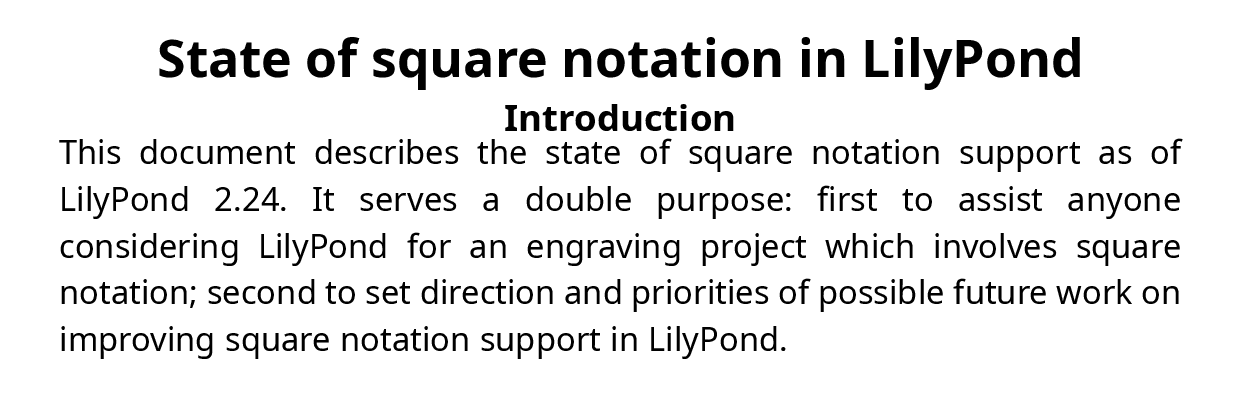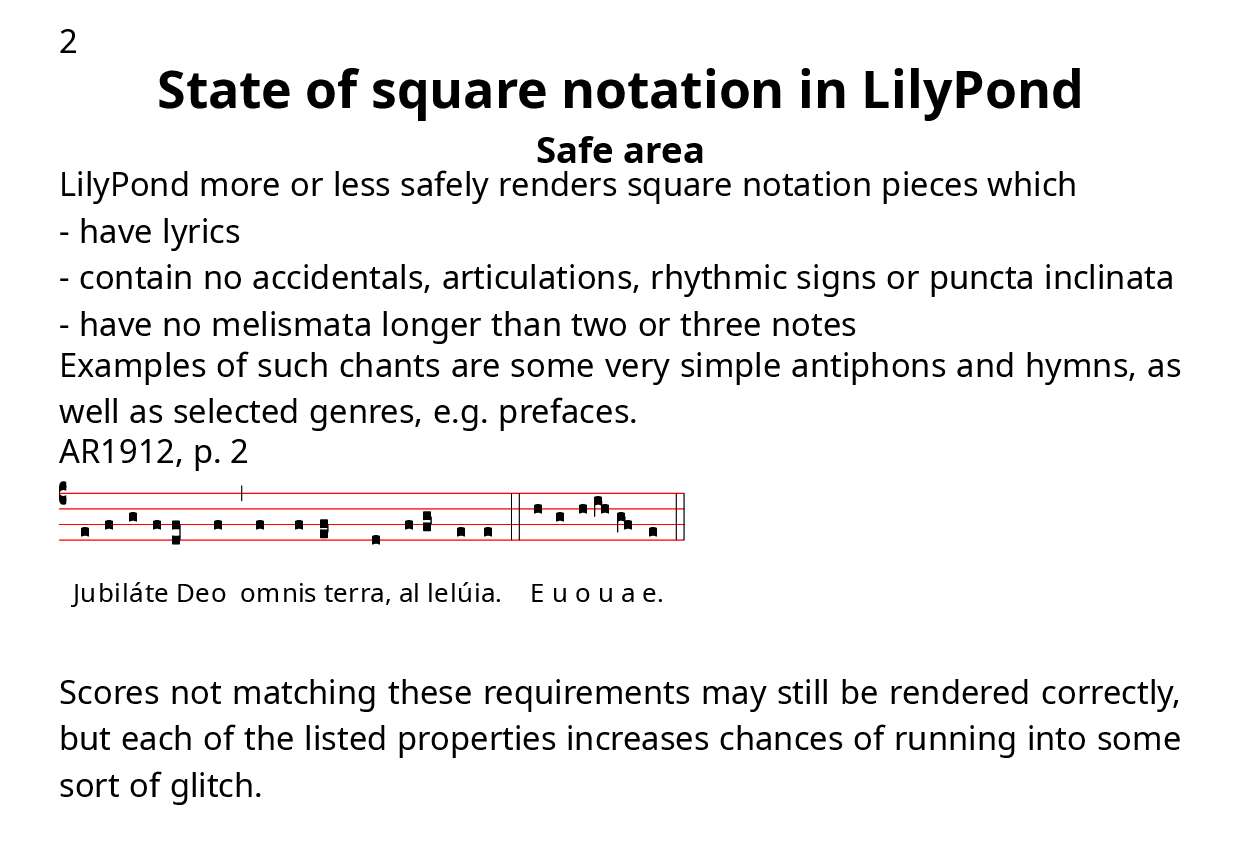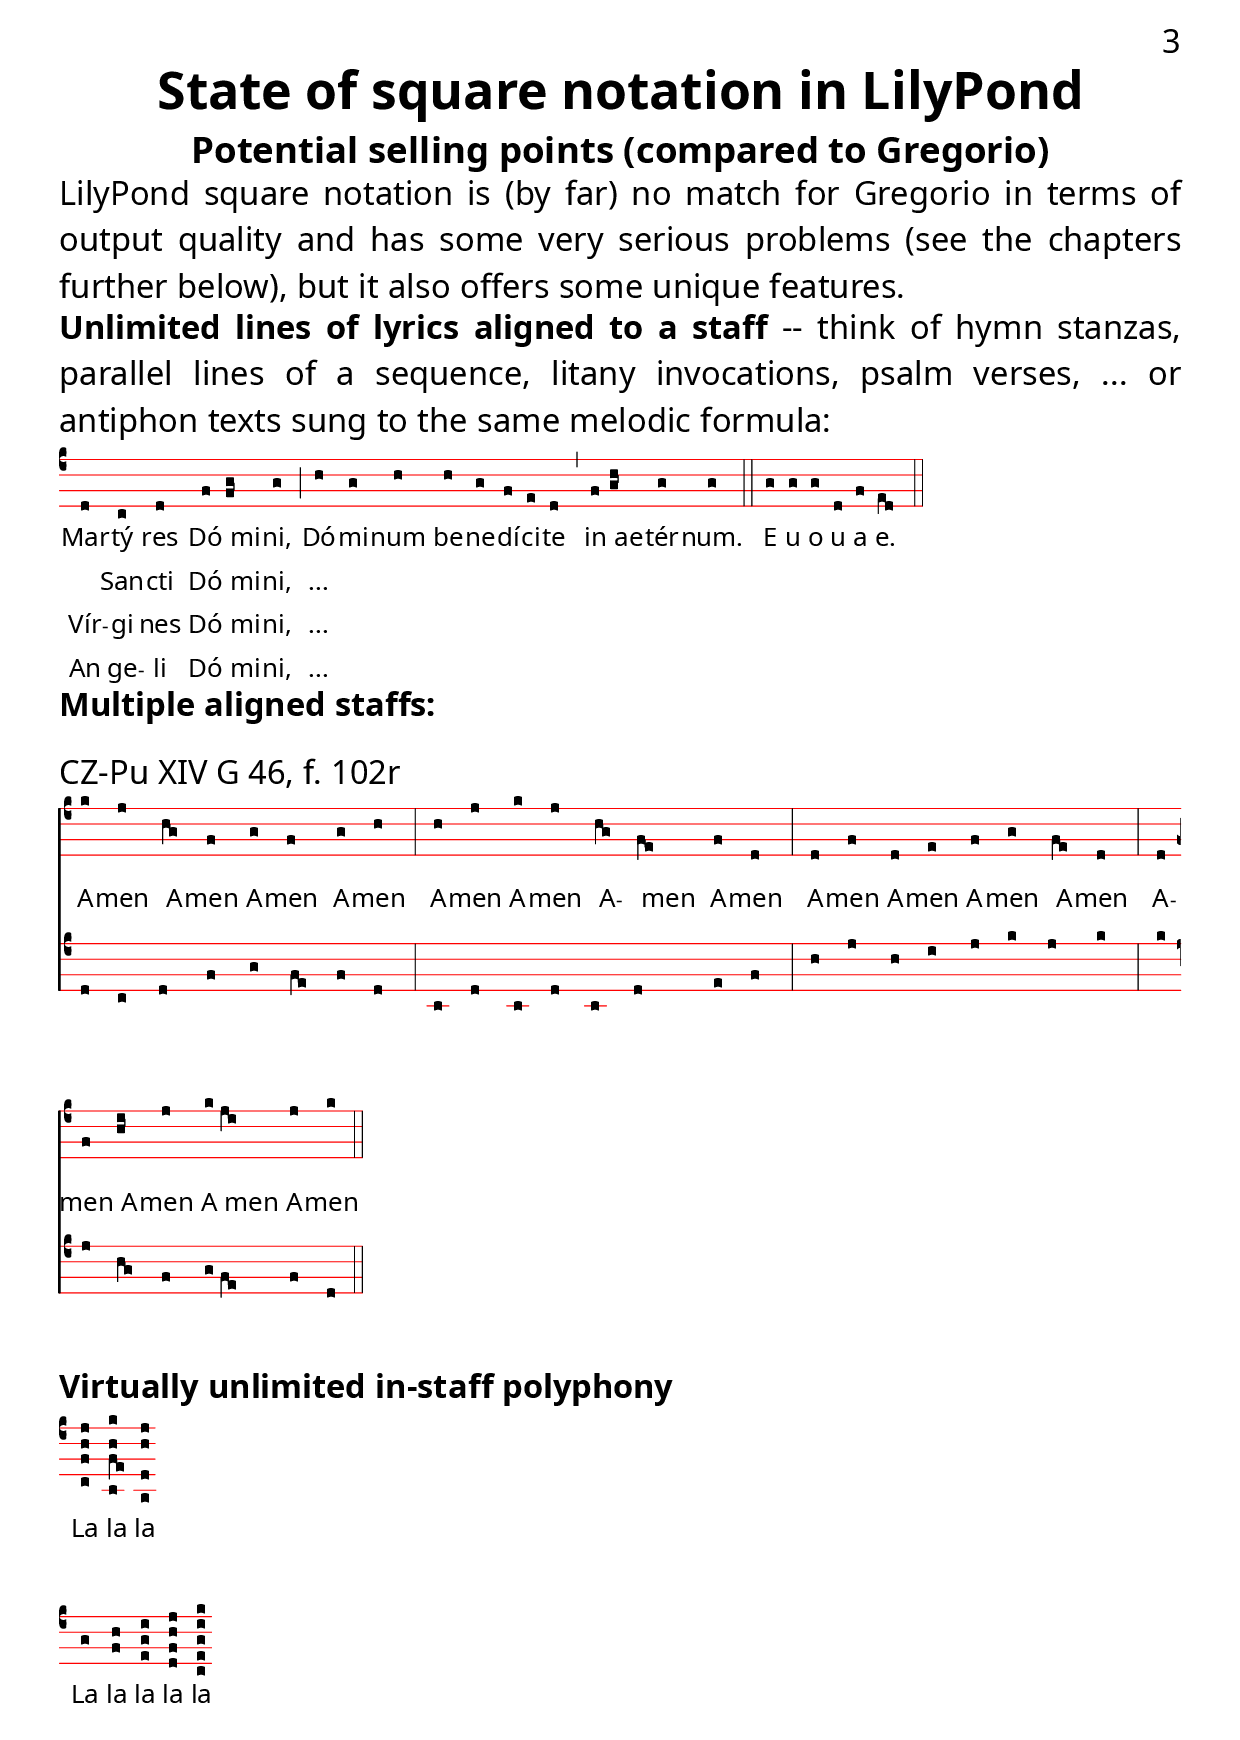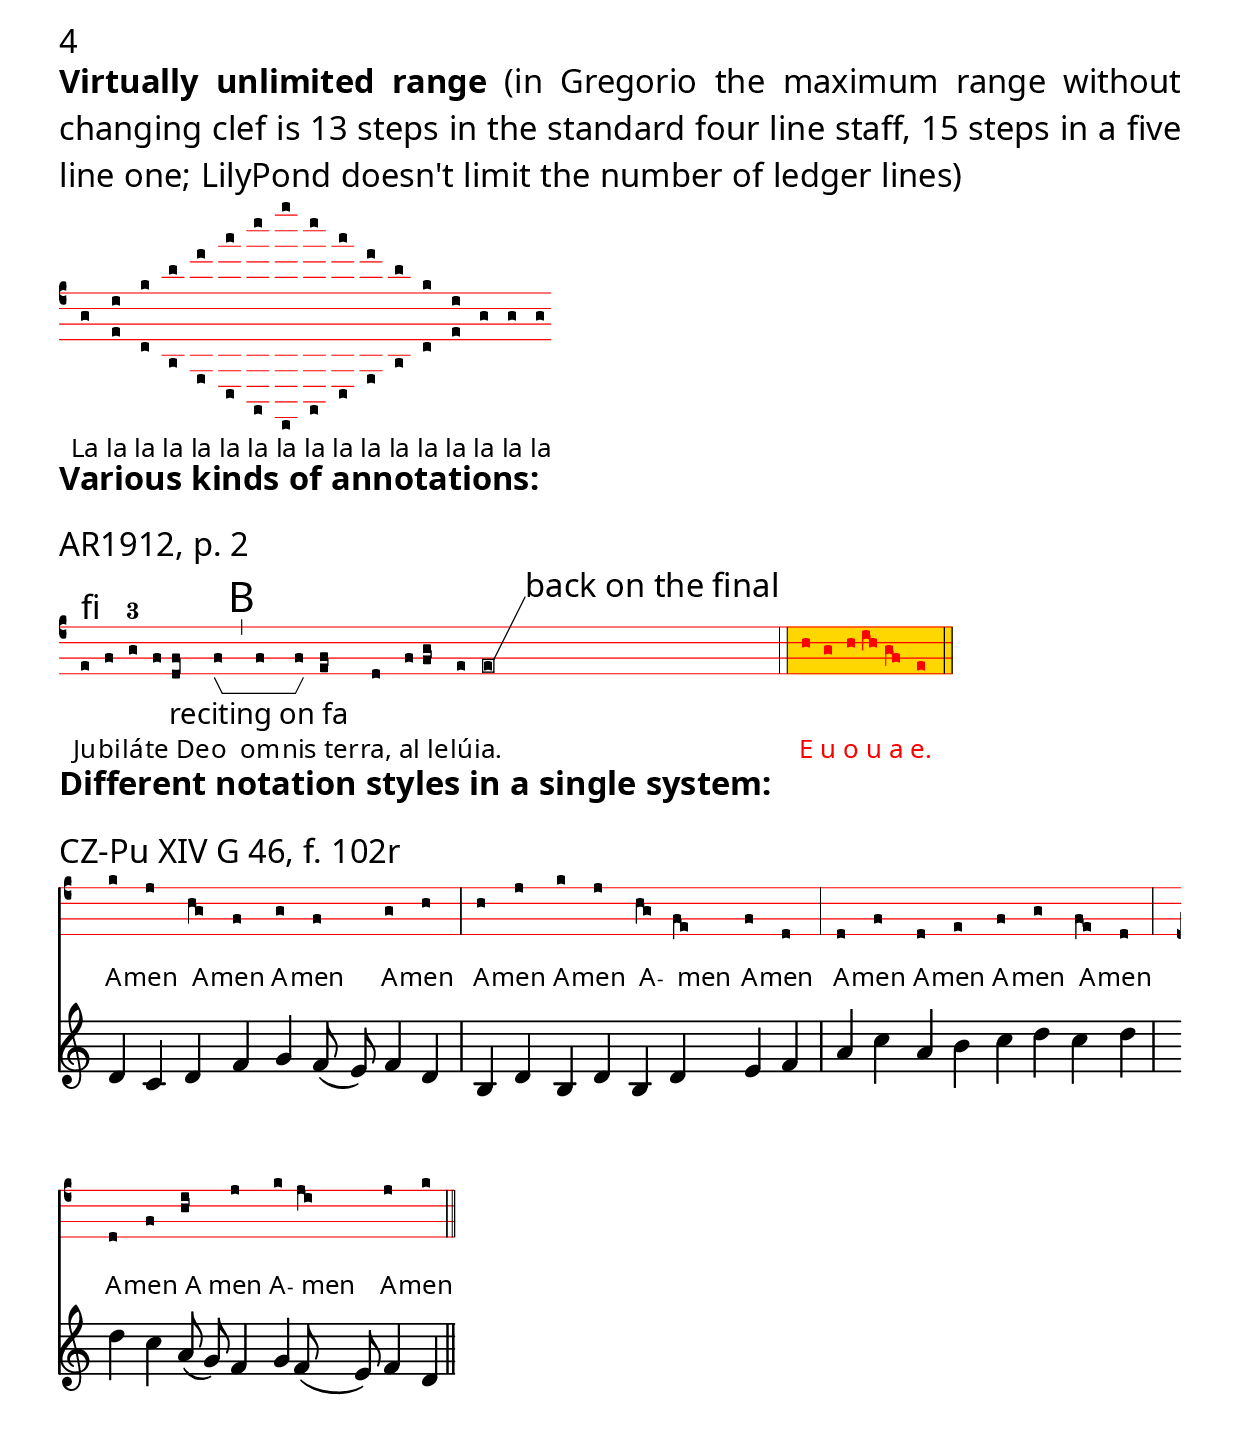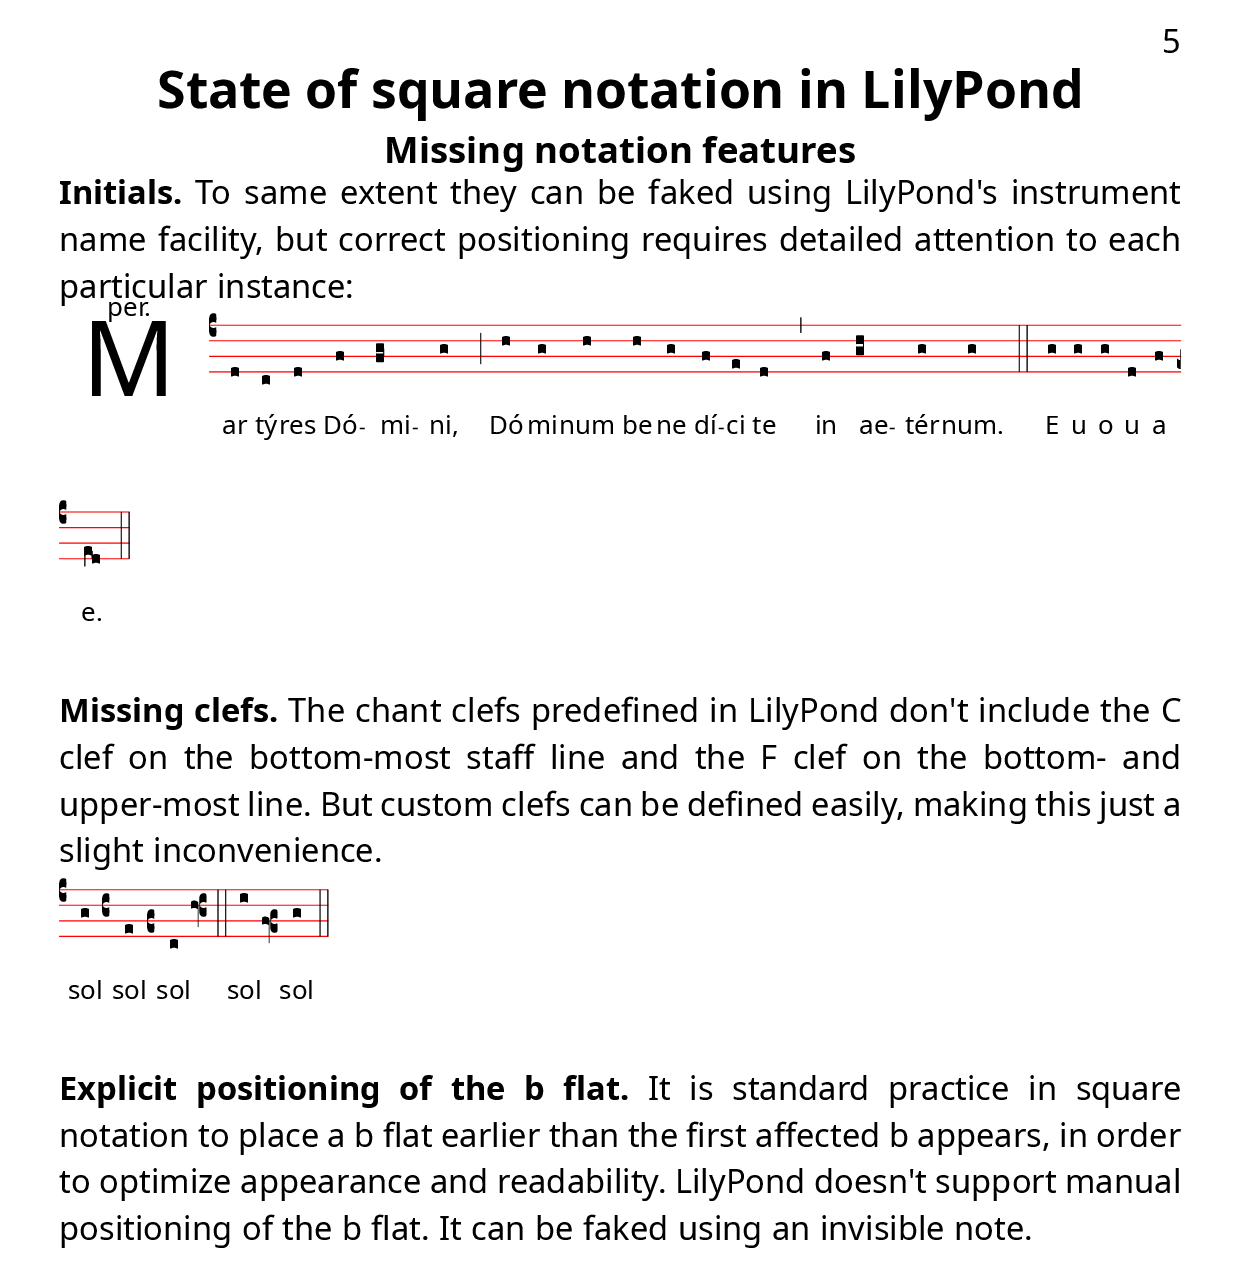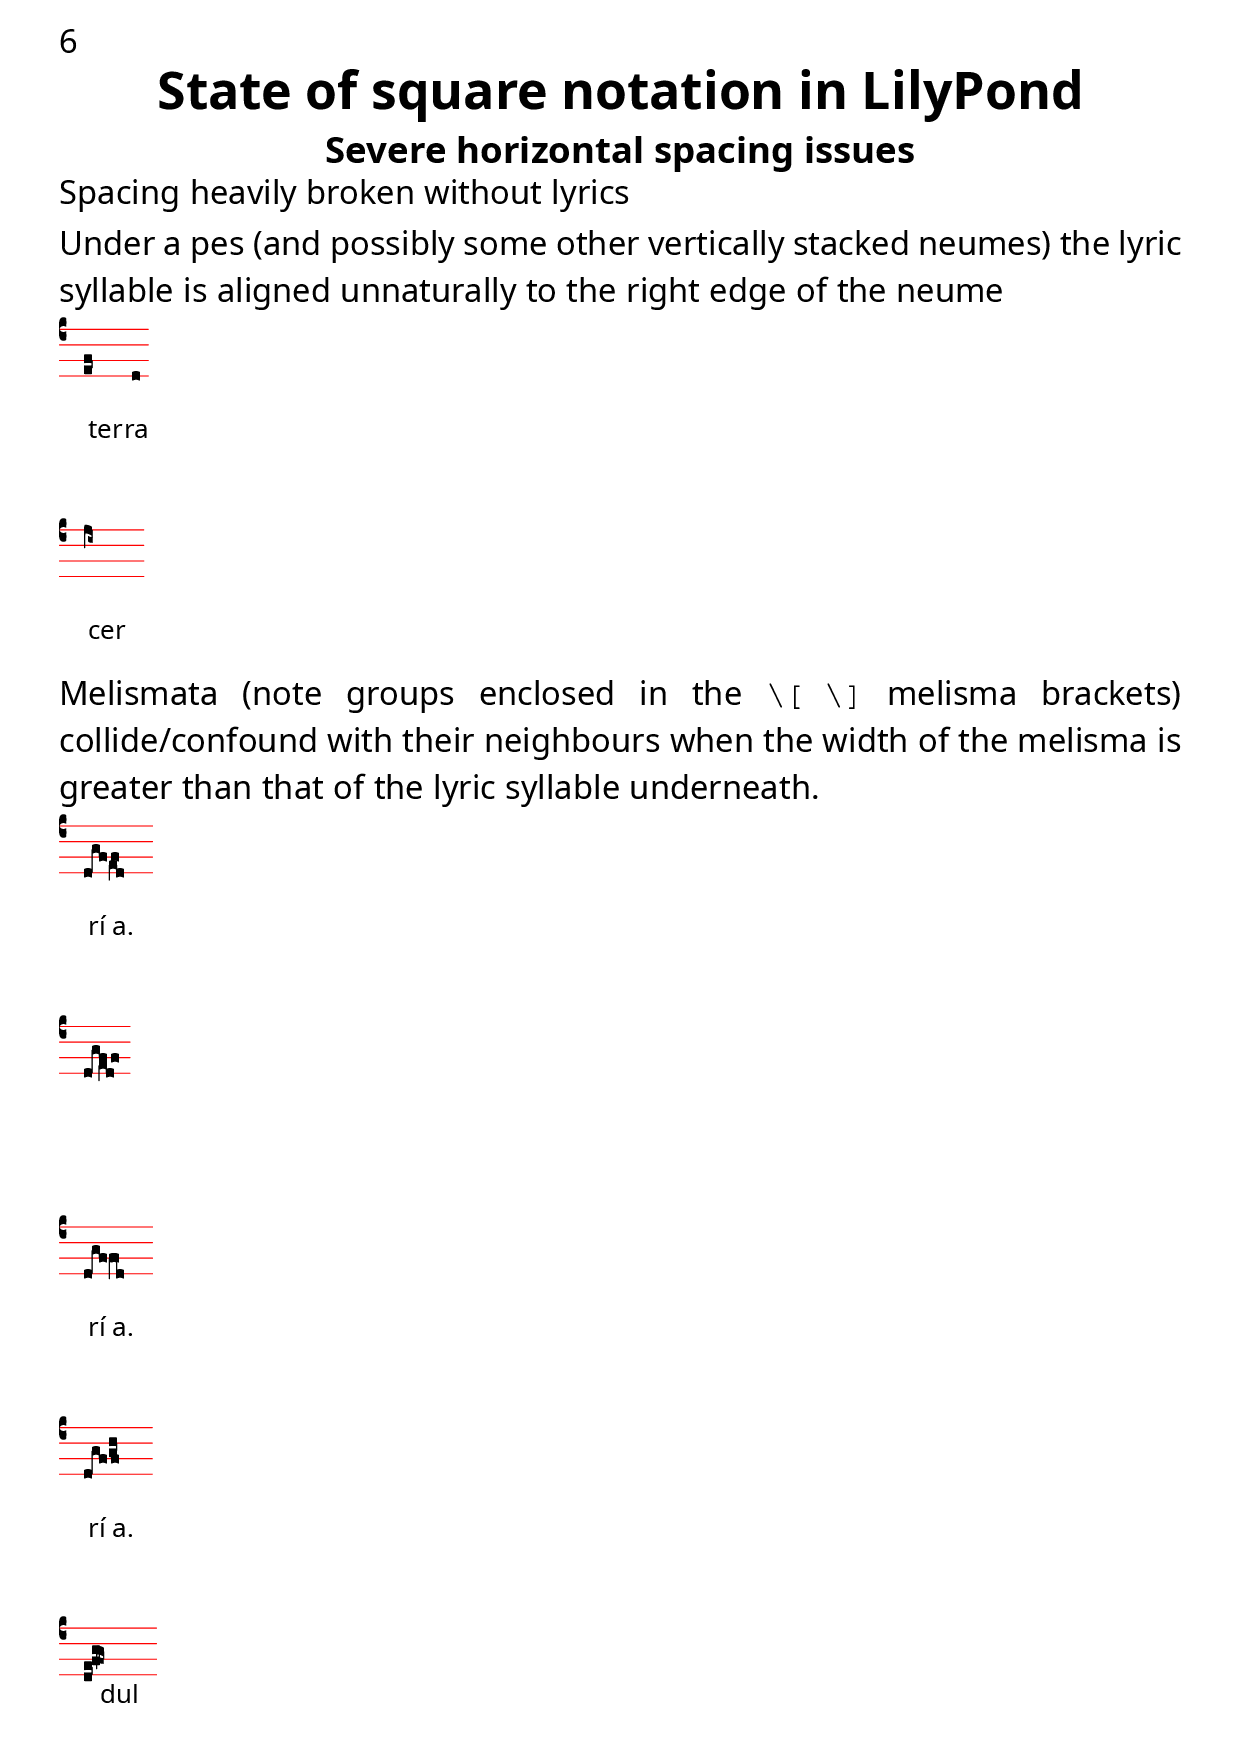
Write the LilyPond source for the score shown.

\version "2.24.1"

\include "gregorian.ly"
\version "2.24.1"

#(set-global-staff-size 30)

\paper {
  #(define fonts
     (set-global-fonts
      #:roman "Junicode"
      #:factor (/ staff-height pt 21)))

  markup-markup-spacing.basic-distance = #4
}

\layout {
  \override VaticanaLyrics.LyricText.font-size = #-2
}


\header {
  title = "State of square notation in LilyPond"
}

\bookpart {
  \header { subtitle = "Introduction" }

  \markup\justify{
    This document describes the state of square notation support
    as of LilyPond 2.24.
    It serves a double purpose:
    first to assist anyone considering LilyPond for an engraving project
    which involves square notation;
    second to set direction and priorities of possible future work on
    improving square notation support in LilyPond.
  }
}

\bookpart {
  \header { subtitle = "Safe area" }

  \markup\column{
    \line{LilyPond more or less safely renders square notation pieces which}
    \line{- have lyrics}
    \line{- contain no accidentals, articulations, rhythmic signs or puncta inclinata}
    \line{- have no melismata longer than two or three notes}
  }
  \markup\justify{
    Examples of such chants are some very simple antiphons and hymns,
    as well as selected genres, e.g. prefaces.
  }

  \score {
    <<
    \new VaticanaVoice = "v" {
      \clef "vaticana-do3"
      e f g f \[ d\melisma \pes f\melismaEnd \] f \divisioMinima
      f f \[ e\melisma \pes f\melismaEnd \] d f \[ f\melisma \pes g\melismaEnd \] e e \finalis
      a g a \[ b\melisma \flexa a\melismaEnd \] \[ g\melisma \flexa f\melismaEnd \] e \finalis
    }
    \new VaticanaLyrics \lyricsto "v" {
      Ju -- bi -- lá -- te De -- o
      om -- nis ter -- ra, al -- le -- lú -- ia.
      E u o u a e.
    }
    >>
    \header {
      piece = "AR1912, p. 2"
    }
  }


  \markup\justify{
    Scores not matching these requirements may still be rendered correctly,
    but each of the listed properties increases chances of running into
    some sort of glitch.
  }

  % TODO example of a piece rendering correctly even with the risky features
}

\bookpart {
  \header {
    subtitle = "Potential selling points (compared to Gregorio)"
  }

  \markup\justify{
    LilyPond square notation is (by far) no match for Gregorio in terms of
    output quality and has some very serious problems (see the chapters
    further below), but it also offers some unique features.
  }

  \markup\justify{
    \bold{Unlimited lines of lyrics aligned to a staff}
    -- think of hymn stanzas, parallel lines of a sequence,
    litany invocations, psalm verses, ...
    or antiphon texts sung to the same melodic formula:
  }

  \score {
    <<
    \new VaticanaVoice = "v" {
      \clef "vaticana-do3"
      d c d f \[ f\melisma \pes g\melismaEnd \] g \divisioMaior
      a g a a g f e d \divisioMinima f \[ g\melisma \pes a\melismaEnd \] g g \finalis

      g g g d f \[ e \flexa d \] \finalis
    }
    \new VaticanaLyrics \lyricsto "v" {
      Mar -- tý -- res Dó -- mi -- ni,
      Dó -- mi -- num be -- ne -- dí -- ci -- te in ae -- tér -- num.

      E u o u a e.
    }
    \new VaticanaLyrics \lyricsto "v" {
      _ San -- cti Dó -- mi -- ni, "..."
    }
    \new VaticanaLyrics \lyricsto "v" {
      Vír -- gi -- nes Dó -- mi -- ni, "..."
    }
    \new VaticanaLyrics \lyricsto "v" {
      An -- ge -- li Dó -- mi -- ni, "..."
    }
    >>
    \header {
      piece = ""
    }
  }

  \markup\bold{Multiple aligned staffs:}

  \score {
    <<
      \new VaticanaVoice = "voice-a" {
        \clef "vaticana-do3"
        % in square notation durations don't affect the note appearance,
        % but are useful when aligning voices
        d' c' \[ a8\melisma \flexa g\melismaEnd \] f4 g f g a \divisioMaxima
        a c' d' c' \[ a8\melisma \flexa g\melismaEnd \] \[ f\melisma \flexa e\melismaEnd \] f4 d \divisioMaxima
        d f d e f g \[ f8\melisma \flexa e\melismaEnd \] d4 \divisioMaxima
        d f \[ a\melisma \pes b\melismaEnd \] c' d' \[ c'\melisma \pes b\melismaEnd \] c' d' \finalis
      }
      \new VaticanaLyrics \lyricsto "voice-a" { \repeat unfold 16 { A -- men } }
      \new VaticanaVoice {
        \clef "vaticana-do3"
        d c d f g \[ f8\melisma \flexa e\melismaEnd \] f4 d \divisioMaxima
        b, d b, d b, d e f \divisioMaxima
        a c' a b c' d' c' d' \divisioMaxima
        d' c' \[ a\melisma \flexa g\melismaEnd \] f g \[ f\melisma \flexa e\melismaEnd \] f d \finalis
      }
    >>
    \header {
      piece = \markup\with-url
        "https://new.manuscriptorium.com/apis/resolver-api/cs/browser/default/detail?url=https://collectiones.manuscriptorium.com/assorted/AIPDIG/NKCR__/7/AIPDIG-NKCR__XIV_G_46____2SSE2F7-cs/&imageId=https://imagines.manuscriptorium.com/loris/AIPDIG-NKCR__XIV_G_46____2SSE2F7-cs/ID0102r"
        "CZ-Pu XIV G 46, f. 102r"
    }
    \layout {
      \override VaticanaStaff.Clef.extra-offset = #'(0.3 . 0)
    }
  }

  \markup\justify{
    \bold{Virtually unlimited in-staff polyphony}
  }

  % polyphony entered as separate voices
  \score {
    <<
      \new VaticanaStaff <<
        \new VaticanaVoice = "v" {
          \clef "vaticana-do3"
          c' d' c'
        }
        \new VaticanaVoice {
          % TODO fix LilyPond warnings
          a a a
        }
        \new VaticanaVoice {
          f \[ f8 \flexa e \] d4
        }
        \new VaticanaVoice {
          c b, a,
        }
      >>
      \new VaticanaLyrics \lyricsto "v" {
        La la la
      }
    >>
  }

  % polyphony entered as chords
  \score {
    <<
      \new VaticanaVoice = "v" {
        \clef "vaticana-do3"
        g
        <f a>
        <e g b>
        <d f a c'>
        <c e g b d'>
      }
      \new VaticanaLyrics \lyricsto "v" {
        La la la la la
      }
    >>
  }

  \markup\justify{
    \bold{Virtually unlimited range} (in Gregorio the maximum range without changing
    clef is 13 steps in the standard four line staff, 15 steps in a five line one;
    LilyPond doesn't limit the number of ledger lines)
  }

  \score {
    <<
      \new VaticanaStaff <<
        \new VaticanaVoice = "v" {
          \clef "vaticana-do3"
          g b d' f' a' c'' e'' g''
          e'' c'' a' f' d' b g g g
        }
        \new VaticanaVoice {
          g e c a, f, d, b,, g,,
          b,, d, f, a, c e
        }
      >>
      \new VaticanaLyrics \lyricsto "v" {
        La \repeat unfold 16 { la }
      }
    >>
  }

  \markup\bold{Various kinds of annotations:}

  \score {
    <<
    \new VaticanaVoice = "v" \with {
      \consists Balloon_engraver
      \consists Horizontal_bracket_engraver
    } {
      \clef "vaticana-do3"
      e^"fi" % markup attached to a note
      f g-3 % fingering doesn't make much sense in chant, but it's available
      f \[ d\melisma \pes f\melismaEnd \]
      \once\override HorizontalBracketText.text = "reciting on fa" % horizontal bracket with a label
      f\startGroup \divisioMinima
      \mark "B" % rehearsal mark
      f f\stopGroup \[ e\melisma \pes f\melismaEnd \] d f \[ f\melisma \pes g\melismaEnd \] e \balloonGrobText #'NoteHead #'(2 . 4) \markup { "back on the final" } e \finalis

      \override NoteHead.color = #red % coloured objects
      \staffHighlight "gold"

      a g a \[ b\melisma \flexa a\melismaEnd \] \[ g\melisma \flexa f\melismaEnd \] e \finalis
    }
    \new VaticanaLyrics \lyricsto "v" {
      Ju -- bi -- lá -- te De -- o
      om -- nis ter -- ra, al -- le -- lú -- ia.

      \override Lyrics.LyricText.color = #red

      E u o u a e.
    }
    >>
    \header {
      piece = "AR1912, p. 2"
    }
  }

  \markup\bold{Different notation styles in a single system:}

  \score {
    <<
      \new VaticanaVoice = "voice-a" {
        \clef "vaticana-do3"
        % in square notation durations don't affect the note appearance,
        % but are useful when aligning voices
        d' c' \[ a8\melisma \flexa g\melismaEnd \] f4 g f g a \divisioMaxima
        a c' d' c' \[ a8\melisma \flexa g\melismaEnd \] \[ f\melisma \flexa e\melismaEnd \] f4 d \divisioMaxima
        d f d e f g \[ f8\melisma \flexa e\melismaEnd \] d4 \divisioMaxima
        d f \[ a8\melisma \pes b\melismaEnd \] c'4 d' \[ c'8\melisma \pes b\melismaEnd \] c'4 d' \finalis
      }
      \new VaticanaLyrics \lyricsto "voice-a" { \repeat unfold 16 { A -- men } }
      \new Voice \with { \magnifyStaff #4/5 } \transpose c c' {
        \cadenzaOn
        d c d f g f8( e) f4 d \bar "|"
        b, d b, d b, d e f \bar "|"
        a c' a b c' d' c' d' \bar "|"
        d' c' a8( g) f4 g f8( e) f4 d \bar "||"
      }
    >>
    \header {
      piece = \markup\with-url
        "https://new.manuscriptorium.com/apis/resolver-api/cs/browser/default/detail?url=https://collectiones.manuscriptorium.com/assorted/AIPDIG/NKCR__/7/AIPDIG-NKCR__XIV_G_46____2SSE2F7-cs/&imageId=https://imagines.manuscriptorium.com/loris/AIPDIG-NKCR__XIV_G_46____2SSE2F7-cs/ID0102r"
        "CZ-Pu XIV G 46, f. 102r"
    }
    \layout {
      \override VaticanaStaff.Clef.extra-offset = #'(0.3 . 0)
      \override Staff.TimeSignature.stencil = ##f
    }
  }

  \markup\column{
    \line{}
    \line{}
  }
}

\bookpart {
  \header { subtitle = "Missing notation features" }

  \markup\justify{
    \bold{Initials.}
    To same extent they can be faked using LilyPond's instrument name facility,
    but correct positioning requires detailed attention to each particular instance:
  }

  \score {
    <<
    \new VaticanaVoice = "v" {
      \set VaticanaStaff.instrumentName =
        \markup\center-column{
          \tiny{per.}
          \huge\larger\larger\larger\larger\larger\larger\larger\larger{M} % TODO better font sizing solution
        }

      \clef "vaticana-do3"
      d c d f \[ f\melisma \pes g\melismaEnd \] g \divisioMaior
      a g a a g f e d \divisioMinima f \[ g\melisma \pes a\melismaEnd \] g g \finalis

      g g g d f \[ e \flexa d \] \finalis
    }
    \new VaticanaLyrics \lyricsto "v" {
      ar -- tý -- res Dó -- mi -- ni,
      Dó -- mi -- num be -- ne -- dí -- ci -- te in ae -- tér -- num.

      E u o u a e.
    }
    >>
    \header {
      piece = ""
    }
    \layout {
      indent = 1\in % make space for the initial
    }
  }

  \markup\justify{
    \bold{Missing clefs.}
    The chant clefs predefined in LilyPond
    don't include the C clef on the bottom-most staff line
    and the F clef on the bottom- and upper-most line.
    But custom clefs can be defined easily, making this just a slight inconvenience.
  }

  \score {
    <<
    \new VaticanaVoice = "v" {
      \clef "vaticana-do3"
      g
      \clef "vaticana-do2"
      g
      \clef "vaticana-do1"
      g
      \finalis
      \clef "vaticana-fa2"
      g
      \clef "vaticana-fa1"
      g
      \finalis
    }
    \new VaticanaLyrics \lyricsto "v" {
      \repeat unfold 5 { sol }
    }
    >>
  }

  \markup\justify{
    \bold{Explicit positioning of the b flat.}
    It is standard practice in square notation to place a b flat
    earlier than the first affected b appears,
    in order to optimize appearance and readability.
    LilyPond doesn't support manual positioning of the b flat.
    It can be faked using an invisible note.
  }

  % TODO real-life example
}

\bookpart {
  \header { subtitle = "Severe horizontal spacing issues" }

  \markup{Spacing heavily broken without lyrics}
  % TODO

  \markup\justify{
    Under a pes (and possibly some other vertically stacked neumes)
    the lyric syllable is aligned unnaturally to the right edge of the neume
  }
  \score {
    <<
    \new VaticanaVoice = "v" {
      \clef "vaticana-do3"
      \[ e\melisma \pes f\melismaEnd \] d
    }
    \new VaticanaLyrics \lyricsto "v" { ter -- ra }
    >>
  }

  \score {
    <<
    \new VaticanaVoice = "v" {
      \clef "vaticana-do3"
      \[ c'\melisma \flexa \deminutum b\melismaEnd \]
    }
    \new VaticanaLyrics \lyricsto "v" { cer }
    >>
  }

  \markup\justify{
    Melismata (note groups enclosed in the \typewriter{"\\[ \\]"} melisma brackets)
    collide/confound with their neighbours
    when the width of the melisma is greater than that of the lyric syllable underneath.
  }

  % neume "sliding under" the previous one
  \score {
    <<
    \new VaticanaVoice = "v" {
      \clef "vaticana-do3"
      \[ d\melisma \pes g \flexa f f\melismaEnd \] \[ e\melisma \flexa d\melismaEnd \]
    }
    \new VaticanaLyrics \lyricsto "v" { rí -- a. }
    >>
  }

  % the same neumes come out slightly different without lyrics
  \score {
    \new VaticanaVoice = "v" {
      \clef "vaticana-do3"
      \[ d\melisma \pes g \flexa f f\melismaEnd \] \[ e\melisma \flexa d\melismaEnd \]
    }
  }

  % the final f of the first neume and initial f of the second one are rendered over each other / merged
  \score {
    <<
    \new VaticanaVoice = "v" {
      \clef "vaticana-do3"
      \[ d\melisma \pes g \flexa f f\melismaEnd \] \[ f\melisma \flexa d\melismaEnd \]
    }
    \new VaticanaLyrics \lyricsto "v" { rí -- a. }
    >>
  }

  % neume "sliding over" the previous one
  \score {
    <<
    \new VaticanaVoice = "v" {
      \clef "vaticana-do3"
      \[ d\melisma \pes g \flexa f f\melismaEnd \] \[ g\melisma \flexa a\melismaEnd \]
    }
    \new VaticanaLyrics \lyricsto "v" { rí -- a. }
    >>
  }

  % neume without lyrics merges with the following one
  \score {
    <<
    \new VaticanaVoice = "v" {
      \clef "vaticana-do3"
      \[ d\melisma \pes e f \flexa g\melismaEnd \] \[ g\melisma \flexa \deminutum f\melismaEnd \]
    }
    \new VaticanaLyrics \lyricsto "v" { _ dul }
    >>
  }

  \markup{Melismata run under/over divisiones}

  % neume under a divisio minima
  \score {
    <<
    \new VaticanaVoice = "v" {
      \clef "vaticana-do3"
      \[ \virga f\melisma \inclinatum e \inclinatum d \inclinatum c\ictus d\melismaEnd \]
      \divisioMinima
      \[ d\melisma \pes e\melismaEnd \]
    }
    \new VaticanaLyrics \lyricsto "v" { O o }
    >>
  }

  % neume crossing a divisio maxima
  \score {
    <<
    \new VaticanaVoice = "v" {
      \clef "vaticana-do3"
      \[ \virga f\melisma \inclinatum e \inclinatum d \inclinatum c\ictus d\melismaEnd \]
      \divisioMaxima
      \[ d\melisma \pes e\melismaEnd \]
    }
    \new VaticanaLyrics \lyricsto "v" { O o }
    >>
  }

  % neume crossing a divisio maxima
  \score {
    <<
    \new VaticanaVoice = "v" {
      \clef "vaticana-do3"
      \[ \virga f\melisma \inclinatum e \inclinatum d
         \virga f \inclinatum e \inclinatum d\melismaEnd \]
      \divisioMaxima
      \[ d\melisma \pes e\melismaEnd \]
    }
    \new VaticanaLyrics \lyricsto "v" { O o }
    >>
  }

}

\bookpart {
  \header { subtitle = "Other glitches" }

  \markup\column{
    \line{}
    \line{}
  }
}
